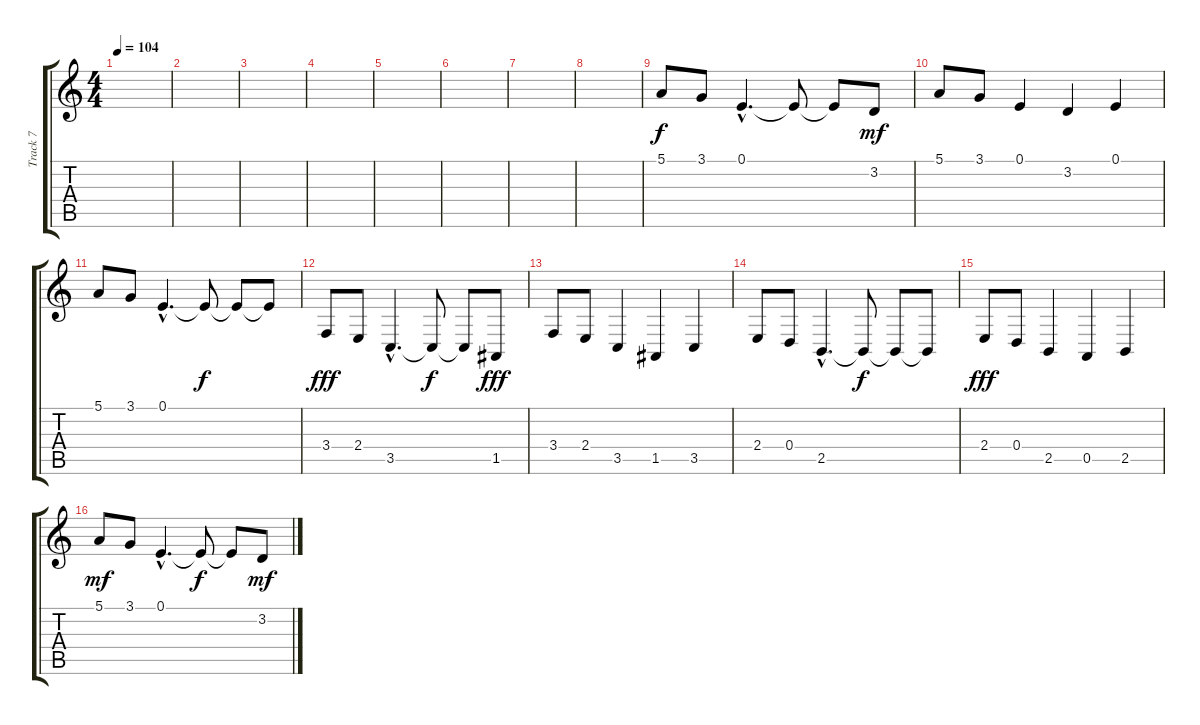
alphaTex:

\track ("Track 7" "Track 7") {instrument synthvoice}
\staff {score tabs}
\tuning (E4 B3 G3 D3 A2 E2) {hide}
\ts (4 4)
\tempo 104
\clef g2
\ks c
|
|
|
|
|
|
|
|
5.1.8 3.1.8 0.1{hac}.4{d} 0.1{t}.8{dy f} 0.1{t}.8 3.2.8{dy mf} |
5.1.8 3.1.8 0.1.4 3.2.4 0.1.4 |
5.1.8 3.1.8 0.1{hac}.4{d} 0.1{t}.8{dy f} 0.1{t}.8 0.1{t}.8 |
3.4.8{dy fff} 2.4.8 3.5{hac}.4{d} 3.5{t}.8{dy f} 3.5{t}.8 1.5.8{dy fff} |
3.4.8 2.4.8 3.5.4 1.5.4 3.5.4 |
2.4.8 0.4.8 2.5{hac}.4{d} 2.5{t}.8{dy f} 2.5{t}.8 2.5{t}.8 |
2.4.8{dy fff} 0.4.8 2.5.4 0.5.4 2.5.4 |
5.1.8{dy mf} 3.1.8 0.1{hac}.4{d} 0.1{t}.8{dy f} 0.1{t}.8 3.2.8{dy mf}
